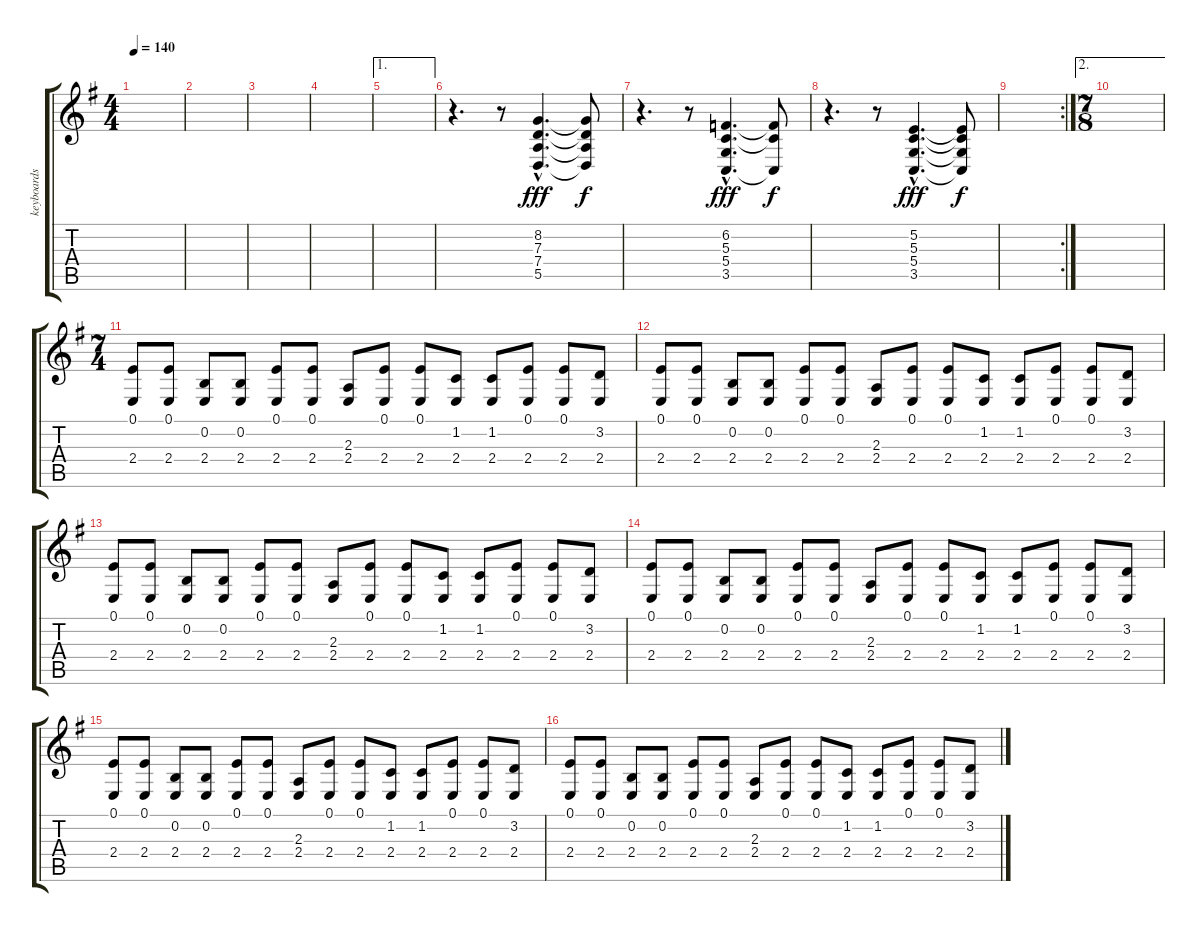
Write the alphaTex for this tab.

\track ("keyboards" "keyboards") {instrument pad1newage}
\staff {score tabs}
\tuning (E4 B3 G3 D3 A2 E2) {hide}
\ts (4 4)
\tempo 140
\clef g2
\ks g
|
|
|
|
\ae 1
|
r.4{d instrument brasssection} r.8 (8.2{hac} 7.3{hac} 7.4{hac} 5.5{hac}).4{d dy fff} (8.2{t} 7.3{t} 7.4{t} 5.5{t}).8{dy f} |
r.4{d} r.8 (6.2{hac} 5.3{hac} 5.4{hac} 3.5{hac}).4{d dy fff} (6.2{t} 5.3{t} 3.5{t}).8{dy f} |
r.4{d} r.8 (5.2{hac} 5.3{hac} 5.4{hac} 3.5{hac}).4{d dy fff} (5.2{t} 5.3{t} 5.4{t} 3.5{t}).8{dy f} |
\rc 2
|
\ae 2
\ts (7 8)
|
\ts (7 4)
(0.1 2.4).8 (0.1 2.4).8 (0.2 2.4).8 (0.2 2.4).8 (0.1 2.4).8 (0.1 2.4).8 (2.3 2.4).8 (0.1 2.4).8 (0.1 2.4).8 (1.2 2.4).8 (1.2 2.4).8 (0.1 2.4).8 (0.1 2.4).8 (3.2 2.4).8 |
(0.1 2.4).8 (0.1 2.4).8 (0.2 2.4).8 (0.2 2.4).8 (0.1 2.4).8 (0.1 2.4).8 (2.3 2.4).8 (0.1 2.4).8 (0.1 2.4).8 (1.2 2.4).8 (1.2 2.4).8 (0.1 2.4).8 (0.1 2.4).8 (3.2 2.4).8 |
(0.1 2.4).8 (0.1 2.4).8 (0.2 2.4).8 (0.2 2.4).8 (0.1 2.4).8 (0.1 2.4).8 (2.3 2.4).8 (0.1 2.4).8 (0.1 2.4).8 (1.2 2.4).8 (1.2 2.4).8 (0.1 2.4).8 (0.1 2.4).8 (3.2 2.4).8 |
(0.1 2.4).8 (0.1 2.4).8 (0.2 2.4).8 (0.2 2.4).8 (0.1 2.4).8 (0.1 2.4).8 (2.3 2.4).8 (0.1 2.4).8 (0.1 2.4).8 (1.2 2.4).8 (1.2 2.4).8 (0.1 2.4).8 (0.1 2.4).8 (3.2 2.4).8 |
(0.1 2.4).8 (0.1 2.4).8 (0.2 2.4).8 (0.2 2.4).8 (0.1 2.4).8 (0.1 2.4).8 (2.3 2.4).8 (0.1 2.4).8 (0.1 2.4).8 (1.2 2.4).8 (1.2 2.4).8 (0.1 2.4).8 (0.1 2.4).8 (3.2 2.4).8 |
(0.1 2.4).8 (0.1 2.4).8 (0.2 2.4).8 (0.2 2.4).8 (0.1 2.4).8 (0.1 2.4).8 (2.3 2.4).8 (0.1 2.4).8 (0.1 2.4).8 (1.2 2.4).8 (1.2 2.4).8 (0.1 2.4).8 (0.1 2.4).8 (3.2 2.4).8
